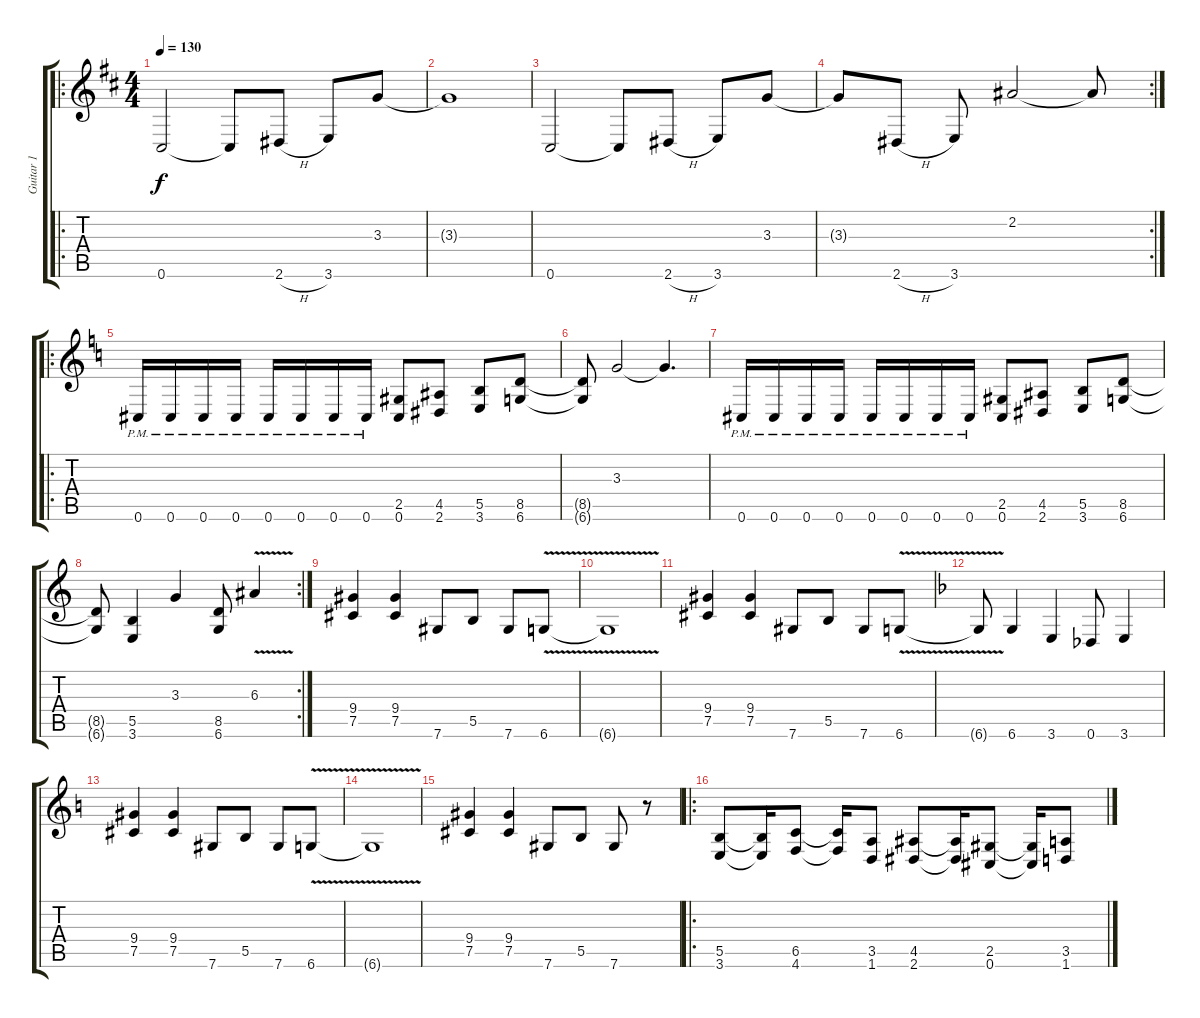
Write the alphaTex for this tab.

\track ("Guitar 1" "Guitar 1") {instrument distortionguitar}
\staff {score tabs}
\tuning (Db4 Ab3 E3 B2 Gb2 Db2) {hide}
\ro
\ts (4 4)
\tempo 130
\clef g2
\ks d
0.6.2{dy f} 0.6{t}.8 2.6{h}.8 3.6.8 3.3.8 |
3.3{t}.1 |
0.6.2 0.6{t}.8 2.6{h}.8 3.6.8 3.3.8 |
\rc 2
3.3{t}.8 2.6{h}.8 3.6.8 2.2.2 2.2{t}.8 |
\ro
\ks c
0.6{pm}.16 0.6{pm}.16 0.6{pm}.16 0.6{pm}.16 0.6{pm}.16 0.6{pm}.16 0.6{pm}.16 0.6{pm}.16 (2.5 0.6).8 (4.5 2.6).8 (5.5 3.6).8 (8.5 6.6).8 |
(8.5{t} 6.6{t}).8 3.3.2 3.3{t}.4{d} |
0.6{pm}.16 0.6{pm}.16 0.6{pm}.16 0.6{pm}.16 0.6{pm}.16 0.6{pm}.16 0.6{pm}.16 0.6{pm}.16 (2.5 0.6).8 (4.5 2.6).8 (5.5 3.6).8 (8.5 6.6).8 |
\rc 2
(8.5{t} 6.6{t}).8 (5.5 3.6).4 3.3.4 (8.5 6.6).8 6.3{v}.4 |
(9.4 7.5).4 (9.4 7.5).4 7.6.8 5.5.8 7.6.8 6.6{v}.8 |
6.6{t}.1 |
(9.4 7.5).4 (9.4 7.5).4 7.6.8 5.5.8 7.6.8 6.6{v}.8 |
\ks f
6.6{t}.8 6.6.4 3.6.4 0.6.8 3.6.4 |
\ks c
(9.4 7.5).4 (9.4 7.5).4 7.6.8 5.5.8 7.6.8 6.6{v}.8 |
6.6{t}.1 |
(9.4 7.5).4 (9.4 7.5).4 7.6.8 5.5.8 7.6.8 r.8 |
\ro
(5.5 3.6).8 (5.5{t} 3.6{t}).16 (6.5 4.6).8 (6.5{t} 4.6{t}).16 (3.5 1.6).8 (4.5 2.6).8 (4.5{t} 2.6{t}).16 (2.5 0.6).8 (2.5{t} 0.6{t}).16 (3.5 1.6).8
